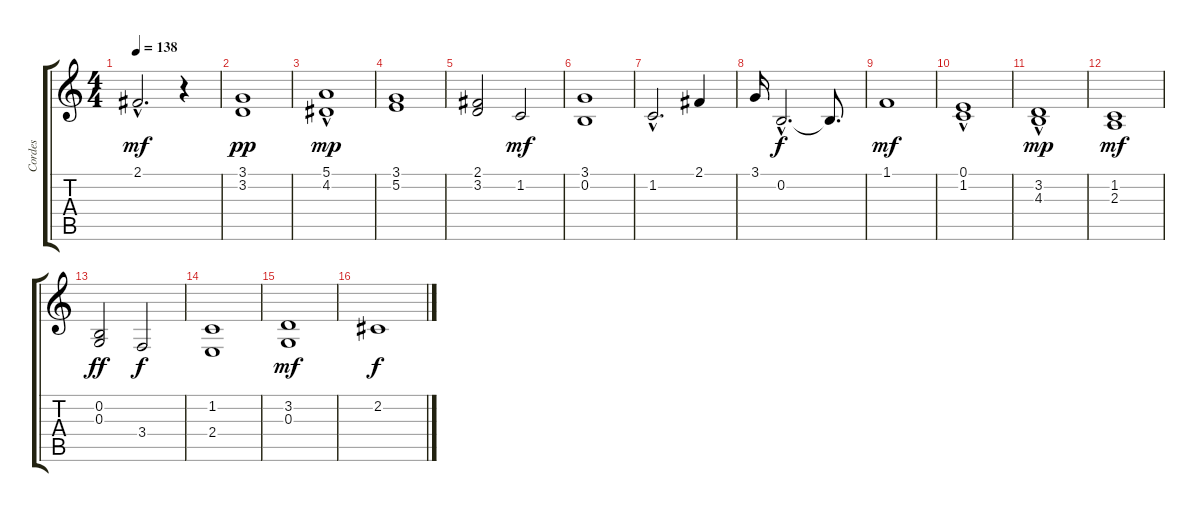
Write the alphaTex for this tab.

\track ("Cordes" "Cordes") {instrument stringensemble1}
\staff {score tabs}
\tuning (E4 B3 G3 D3 A2 E2) {hide}
\ts (4 4)
\tempo 138
\clef g2
\ks c
2.1{hac}.2{d dy mf} r.4 |
(3.1 3.2).1{dy pp volume 5} |
(5.1 4.2{hac}).1{dy mp volume 16} |
(3.1 5.2).1 |
(2.1 3.2).2 1.2.2{dy mf} |
(3.1 0.2).1 |
1.2{hac}.2{d} 2.1.4 |
3.1.16 0.2{hac}.2{d dy f} 0.2{t}.8{d} |
1.1.1{dy mf volume 15} |
(0.1{hac} 1.2).1{volume 11} |
(3.2 4.3{hac}).1{dy mp volume 11} |
(1.2 2.3).1{dy mf volume 12} |
(0.2 0.3).2{dy ff} 3.4.2{dy f volume 13} |
(1.2 2.4).1 |
(3.2 0.3).1{dy mf} |
2.2.1{dy f}
